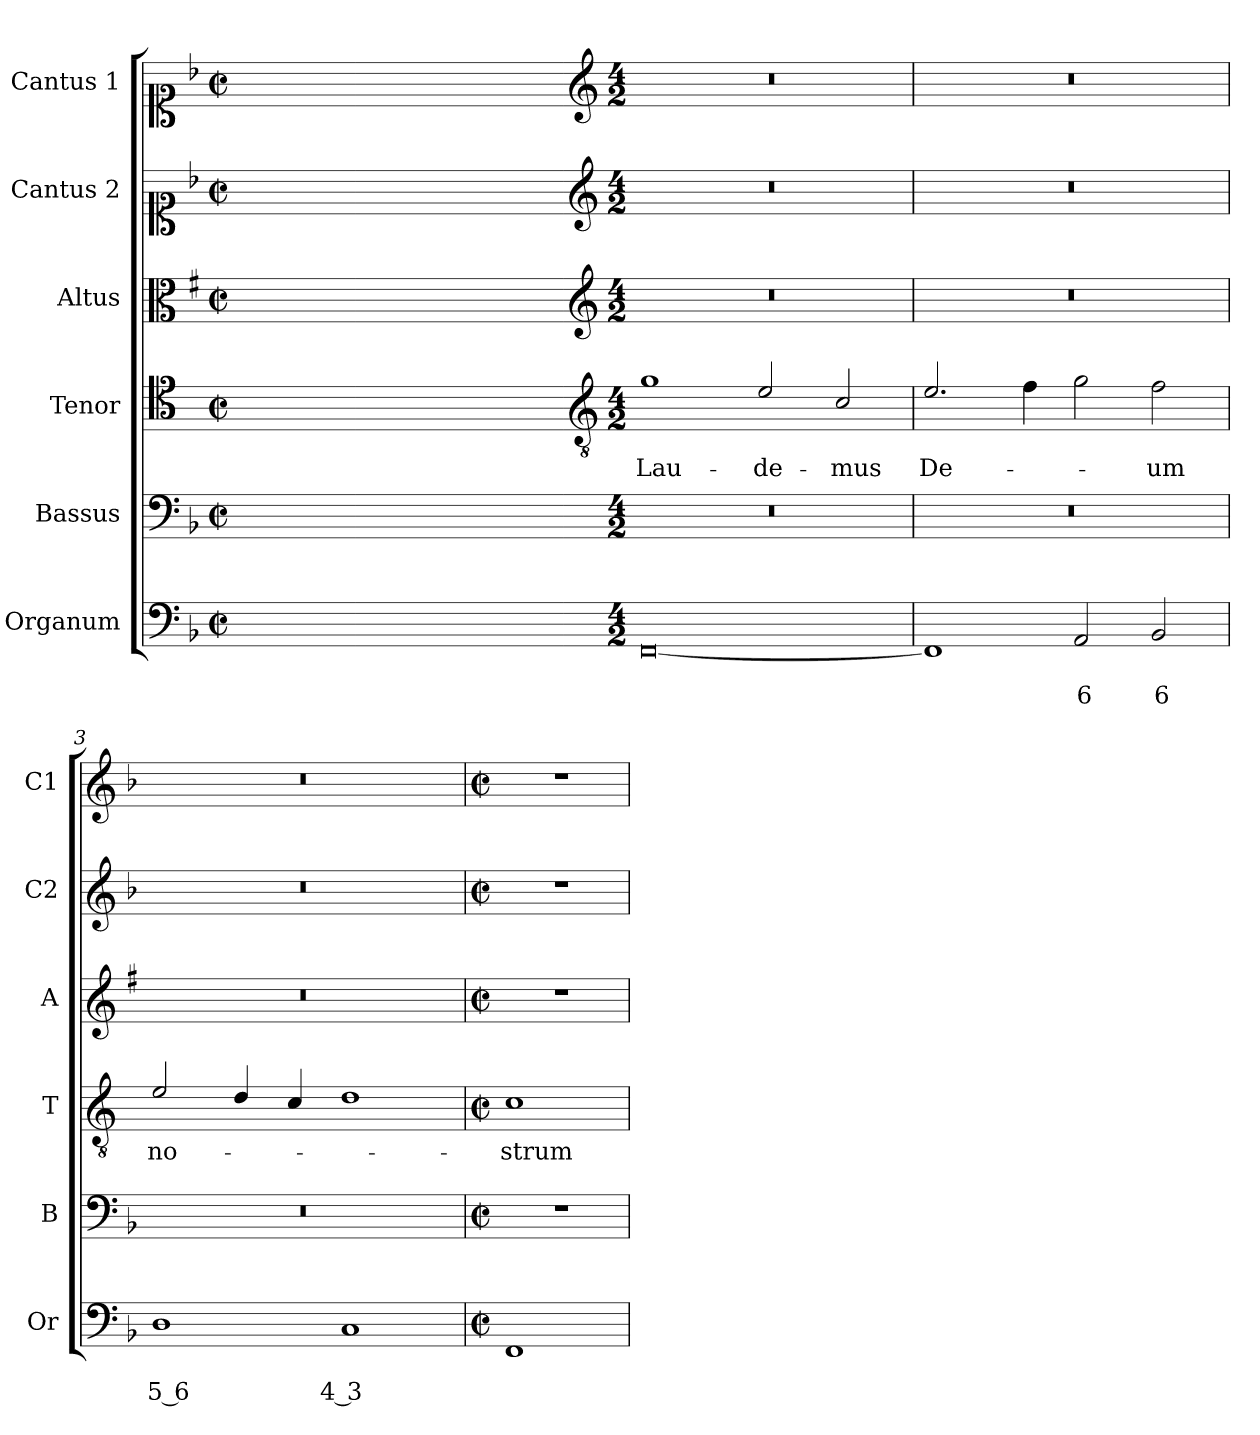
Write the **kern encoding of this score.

**kern	**text	**text	**kern	**kern	**text	**kern	**kern	**kern
*part6	*part6	*part6	*part5	*part4	*part4	*part3	*part2	*part1
*staff6	*staff6	*staff6	*staff5	*staff4	*staff4	*staff3	*staff2	*staff1
*I"Organum	*	*	*I"Bassus	*I"Tenor	*	*I"Altus	*I"Cantus 2	*I"Cantus 1
*I'Or	*	*	*I'B	*I'T	*	*I'A	*I'C2	*I'C1
*clefF4	*	*	*clefF4	*clefC4	*	*clefC3	*clefC1	*clefC1
*	*	*	*	*ITrd4c7	*	*ITrd1c2	*	*
*k[b-]	*	*	*k[b-]	*k[b-]	*	*k[b-]	*k[b-]	*k[b-]
*F:	*	*	*F:	*F:	*	*F:	*F:	*F:
*M2/2	*	*	*M2/2	*M2/2	*	*M2/2	*M2/2	*M2/2
*met(c|)	*	*	*met(c|)	*met(c|)	*	*met(c|)	*met(c|)	*met(c|)
=	=	=	=	=	=	=	=	=
1ryy	.	.	1ryy	1ryy	.	1ryy	1ryy	1ryy
=1X-	=1X-	=1X-	=1X-	=1X-	=1X-	=1X-	=1X-	=1X-
4ryy	.	.	4ryy	4ryy	.	4ryy	4ryy	4ryy
4ryy	.	.	4ryy	4ryy	.	4ryy	4ryy	4ryy
4ryy	.	.	4ryy	4ryy	.	4ryy	4ryy	4ryy
4ryy	.	.	4ryy	4ryy	.	4ryy	4ryy	4ryy
=1-	=1-	=1-	=1-	=1-	=1-	=1-	=1-	=1-
*	*	*	*	*clefGv2	*	*clefG2	*clefG2	*clefG2
*M4/2	*	*	*M4/2	*M4/2	*	*M4/2	*M4/2	*M4/2
!	!	!	!	!	!LO:LY:b	!	!	!
[0FF	.	.	0r	1c	Lau-	0r	0r	0r
!	!	!	!	!	!LO:LY:b	!	!	!
.	.	.	.	2A/	-de-	.	.	.
!	!	!	!	!	!LO:LY:b	!	!	!
.	.	.	.	2F/	-mus	.	.	.
=2	=2	=2	=2	=2	=2	=2	=2	=2
!	!	!	!	!	!LO:LY:b	!	!	!
1FF]	.	.	0r	2.A/	De-	0r	0r	0r
.	.	.	.	4B-\	.	.	.	.
!	!	!LO:LY:b	!	!	!	!	!	!
2AA/	.	6	.	2c\	.	.	.	.
!	!	!LO:LY:b	!	!	!LO:LY:b	!	!	!
2BB-/	.	6	.	2B-\	-um	.	.	.
=3	=3	=3	=3	=3	=3	=3	=3	=3
!	!	!LO:LY:b	!	!	!LO:LY:b	!	!	!
1D	.	5 6	0r	2A/	no-	0r	0r	0r
.	.	.	.	4G/	.	.	.	.
.	.	.	.	4F/	.	.	.	.
!	!	!LO:LY:b	!	!	!	!	!	!
1C	.	4 3	.	1G	.	.	.	.
=4	=4	=4	=4	=4	=4	=4	=4	=4
*M2/2	*	*	*M2/2	*M2/2	*	*M2/2	*M2/2	*M2/2
*met(c|)	*	*	*met(c|)	*met(c|)	*	*met(c|)	*met(c|)	*met(c|)
!	!	!	!	!	!LO:LY:b	!	!	!
1FF	.	.	1r	1F	-strum	1r	1r	1r
=	=	=	=	=	=	=	=	=
*-	*-	*-	*-	*-	*-	*-	*-	*-
